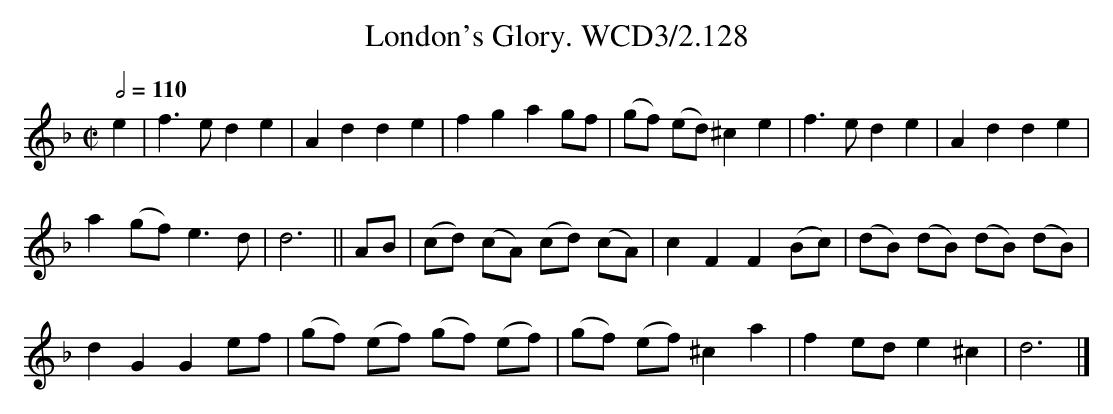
X:1
T:London's Glory. WCD3/2.128
M:C|
L:1/8
Q:1/2=110
K:Dm
e2|f3e d2e2|A2d2 d2e2|f2g2 a2gf|(gf) (ed) ^c2e2|f3e d2e2|A2d2 d2e2|
a2(gf) e3d|d6||AB|(cd) (cA) (cd) (cA)|c2F2 F2(Bc)|(dB) (dB) (dB) (dB)|
d2G2 G2ef|(gf) (ef) (gf) (ef)|(gf) (ef) ^c2a2|f2ed e2^c2|d6|]
